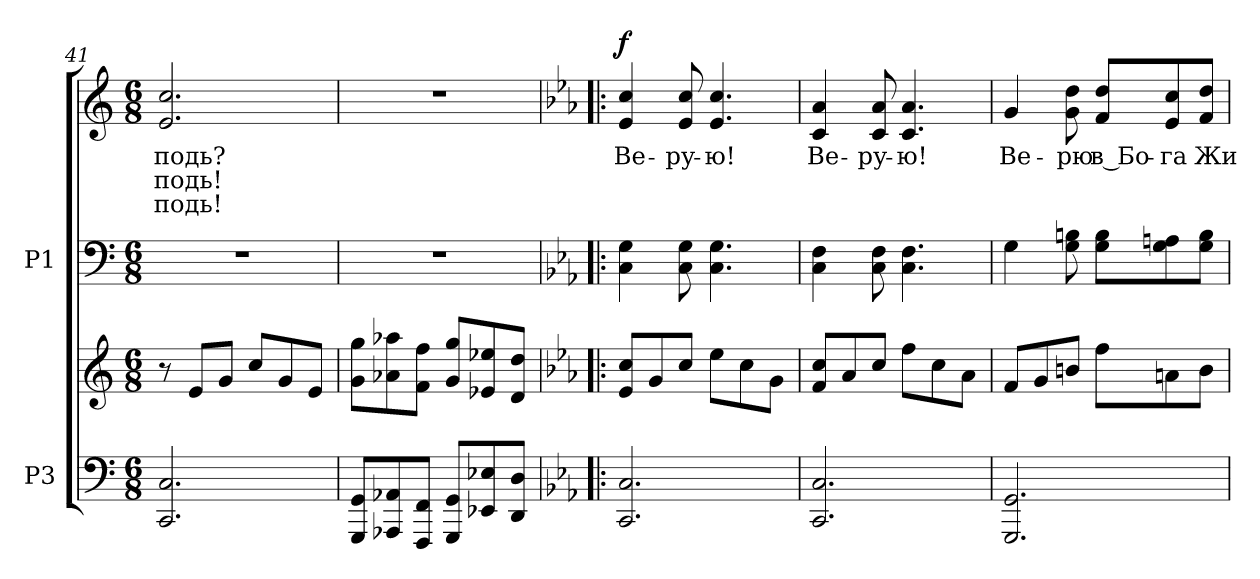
**kern	**kern	**kern	**kern	**text	**text	**text	**dynam
*part2	*part2	*part1	*part1	*part1	*part1	*part1	*part1
*staff4	*staff3	*staff2	*staff1	*staff1	*staff1	*staff1	*staff1/2
*I"P3	*	*I"P1	*	*	*	*	*
*clefF4	*clefG2	*clefF4	*clefG2	*	*	*	*
*k[]	*k[]	*k[]	*k[]	*	*	*	*
*C:	*C:	*C:	*C:	*	*	*	*
*M6/8	*M6/8	*M6/8	*M6/8	*	*	*	*
=41	=41	=41	=41	=41	=41	=41	=41
!	!	!LO:N:vis=1	!	!	!	!	!
!	!	!	!	!LO:LY:b:color=#000000	!LO:LY:b:color=#000000	!LO:LY:b:color=#000000	!
2.CCi/ 2.Ci	8r	2.r	2.ei/ 2.cci	-подь?	-подь!	-подь!	.
.	8ei/L	.	.	.	.	.	.
.	8gi/J	.	.	.	.	.	.
.	8cci/L	.	.	.	.	.	.
.	8gi/	.	.	.	.	.	.
.	8ei/J	.	.	.	.	.	.
=42	=42	=42	=42	=42	=42	=42	=42
!	!	!LO:N:vis=1	!LO:N:vis=1	!	!	!	!
8GGGi/ 8GGiL	8gi\ 8ggiL	2.r	2.r	.	.	.	.
8AAA-Xi/ 8AA-Xi	8a-Xi\ 8aa-Xi	.	.	.	.	.	.
8FFFi/ 8FFiJ	8fi\ 8ffiJ	.	.	.	.	.	.
8GGGi/ 8GGiL	8gi/ 8ggiL	.	.	.	.	.	.
8EE-Xi/ 8E-Xi	8e-Xi/ 8ee-Xi	.	.	.	.	.	.
8DDi/ 8DiJ	8di/ 8ddiJ	.	.	.	.	.	.
=43!|:	=43!|:	=43!|:	=43!|:	=43!|:	=43!|:	=43!|:	=43!|:
*k[b-e-a-]	*k[b-e-a-]	*k[b-e-a-]	*k[b-e-a-]	*	*	*	*
*c:	*c:	*c:	*c:	*	*	*	*
!	!	!	!	!LO:LY:b:color=#000000	!	!	!
2.CCi/ 2.Ci	8e-i/ 8cciL	4Ci\ 4Gi	4e-i/ 4cci	Ве-	.	.	f
.	8gi/	.	.	.	.	.	.
!	!	!	!	!LO:LY:b:color=#000000	!	!	!
.	8cci/J	8Ci\ 8Gi	8e-i/ 8cci	-ру-	.	.	.
!	!	!	!	!LO:LY:b:color=#000000	!	!	!
.	8ee-i\L	4.Ci\ 4.Gi	4.e-i/ 4.cci	-ю!	.	.	.
.	8cci\	.	.	.	.	.	.
.	8gi\J	.	.	.	.	.	.
=44	=44	=44	=44	=44	=44	=44	=44
!	!	!	!	!LO:LY:b:color=#000000	!	!	!
2.CCi/ 2.Ci	8fi/ 8cciL	4Ci\ 4Fi	4ci/ 4a-i	Ве-	.	.	.
.	8a-i/	.	.	.	.	.	.
!	!	!	!	!LO:LY:b:color=#000000	!	!	!
.	8cci/J	8Ci\ 8Fi	8ci/ 8a-i	-ру-	.	.	.
!	!	!	!	!LO:LY:b:color=#000000	!	!	!
.	8ffi\L	4.Ci\ 4.Fi	4.ci/ 4.a-i	-ю!	.	.	.
.	8cci\	.	.	.	.	.	.
.	8a-i\J	.	.	.	.	.	.
!!LO:LB:g=z
=45	=45	=45	=45	=45	=45	=45	=45
!	!	!	!	!LO:LY:b:color=#000000	!	!	!
2.GGGi/ 2.GGi	8fi/L	4Gi\	4gi/	Ве-	.	.	.
.	8gi/	.	.	.	.	.	.
!	!	!	!	!LO:LY:b:color=#000000	!	!	!
.	8bni/J	8Gi\ 8Bni	8gi\ 8ddi	-рю	.	.	.
!	!	!	!	!LO:LY:b:color=#000000	!	!	!
.	8ffi\L	8Gi\ 8BiL	8fi/ 8ddiL	в Бо-	.	.	.
!	!	!	!	!LO:LY:b:color=#000000	!	!	!
.	8ani\	8Gi\ 8Ani	8e-i/ 8cci	-га	.	.	.
!	!	!	!	!LO:LY:b:color=#000000	!	!	!
.	8bi\J	8Gi\ 8BiJ	8fi/ 8ddiJ	Жи-	.	.	.
=	=	=	=	=	=	=	=
*-	*-	*-	*-	*-	*-	*-	*-
